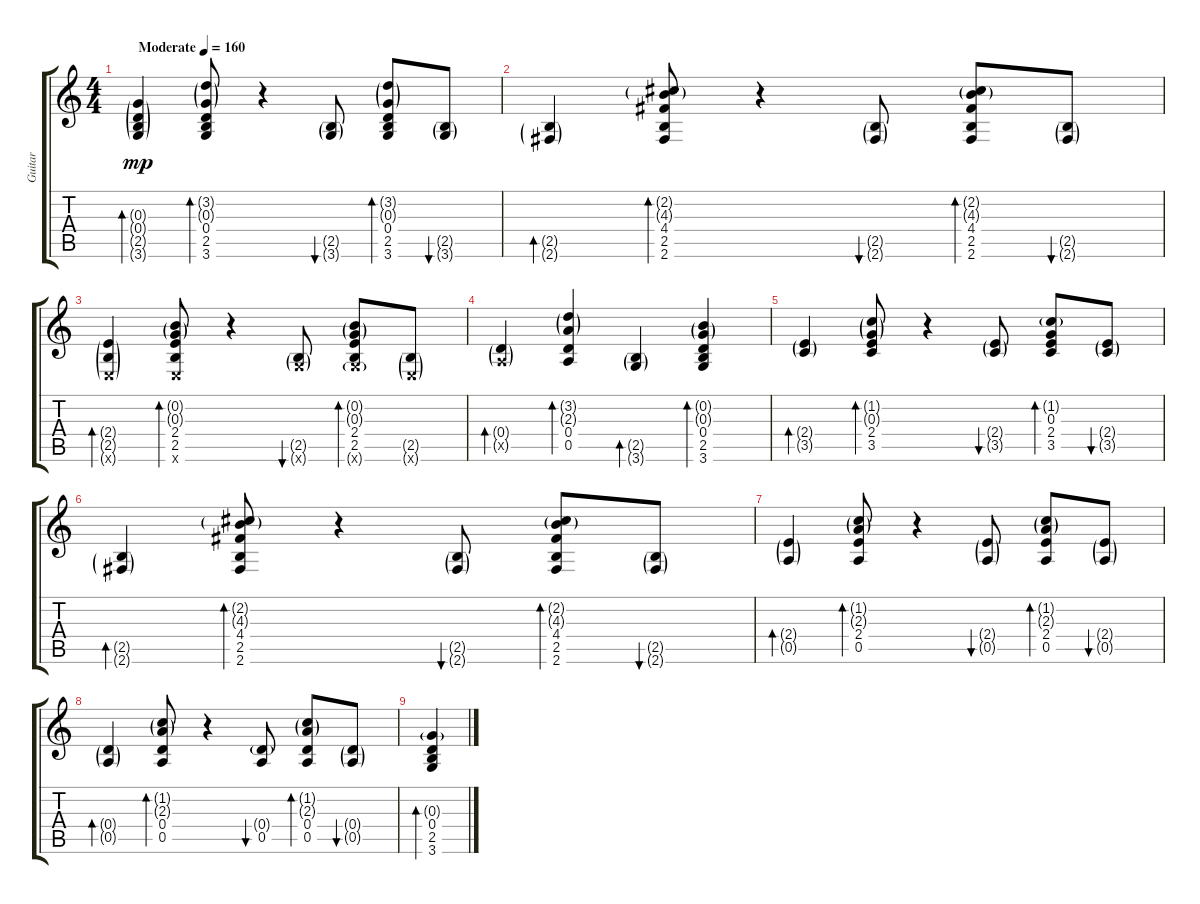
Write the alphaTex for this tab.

\track ("Guitar" "Guitar") {instrument acousticguitarsteel}
\staff {score tabs}
\tuning (E4 B3 G3 D3 A2 E2) {hide}
\ts (4 4)
\tempo (160 "Moderate")
\clef g2
\ks c
(0.3{g} 0.4{g} 2.5{g} 3.6{g}).4{bd 120 dy mp instrument acousticguitarsteel} (3.2{g} 0.3{g} 0.4 2.5 3.6).8{bd 60} r.4 (2.5{g} 3.6{g}).8{bu 120} (3.2{g} 0.3{g} 0.4 2.5 3.6).8{bd 60} (2.5{g} 3.6{g}).8{bu 60} |
(2.5{g} 2.6{g}).4{bd 60} (2.2{g} 4.3{g} 4.4 2.5 2.6).8{bd 60} r.4 (2.5{g} 2.6{g}).8{bu 60} (2.2{g} 4.3{g} 4.4 2.5 2.6).8{bd 60} (2.5{g} 2.6{g}).8{bu 60} |
(2.4{g} 2.5{g} 0.6{g x}).4{bd 60} (0.2{g} 0.3{g} 2.4 2.5 0.6{x}).8{bd 60} r.4 (2.5{g} 3.6{g x}).8{bu 60} (0.2{g} 0.3{g} 2.4 2.5 3.6{g x}).8{bd 60} (2.5{g} 0.6{g x}).8 |
(0.4{g} 0.5{g x}).4{bd 60} (3.2{g} 2.3{g} 0.4 0.5).4{bd 120} (2.5{g} 3.6{g}).4{bd 60} (0.2{g} 0.3{g} 0.4 2.5 3.6).4{bd 60} |
(2.4{g} 3.5{g}).4{bd 60} (1.2{g} 0.3{g} 2.4 3.5).8{bd 60} r.4 (2.4{g} 3.5{g}).8{bu 60} (1.2{g} 0.3 2.4 3.5).8{bd 60} (2.4{g} 3.5{g}).8{bu 60} |
(2.5{g} 2.6{g}).4{bd 60} (2.2{g} 4.3{g} 4.4 2.5 2.6).8{bd 60} r.4 (2.5{g} 2.6{g}).8{bu 60} (2.2{g} 4.3{g} 4.4 2.5 2.6).8{bd 60} (2.5{g} 2.6{g}).8{bu 60} |
(2.4{g} 0.5{g}).4{bd 60} (1.2{g} 2.3{g} 2.4 0.5).8{bd 60} r.4 (2.4{g} 0.5{g}).8{bu 60} (1.2{g} 2.3{g} 2.4 0.5).8{bd 60} (2.4{g} 0.5{g}).8{bu 60} |
(0.4{g} 0.5{g}).4{bd 60} (1.2{g} 2.3{g} 0.4 0.5).8{bd 60} r.4 (0.4{g} 0.5).8{bu 60} (1.2{g} 2.3{g} 0.4 0.5).8{bd 60} (0.4{g} 0.5{g}).8{bu 60} |
(0.3{g} 0.4 2.5 3.6).4{bd 60}
